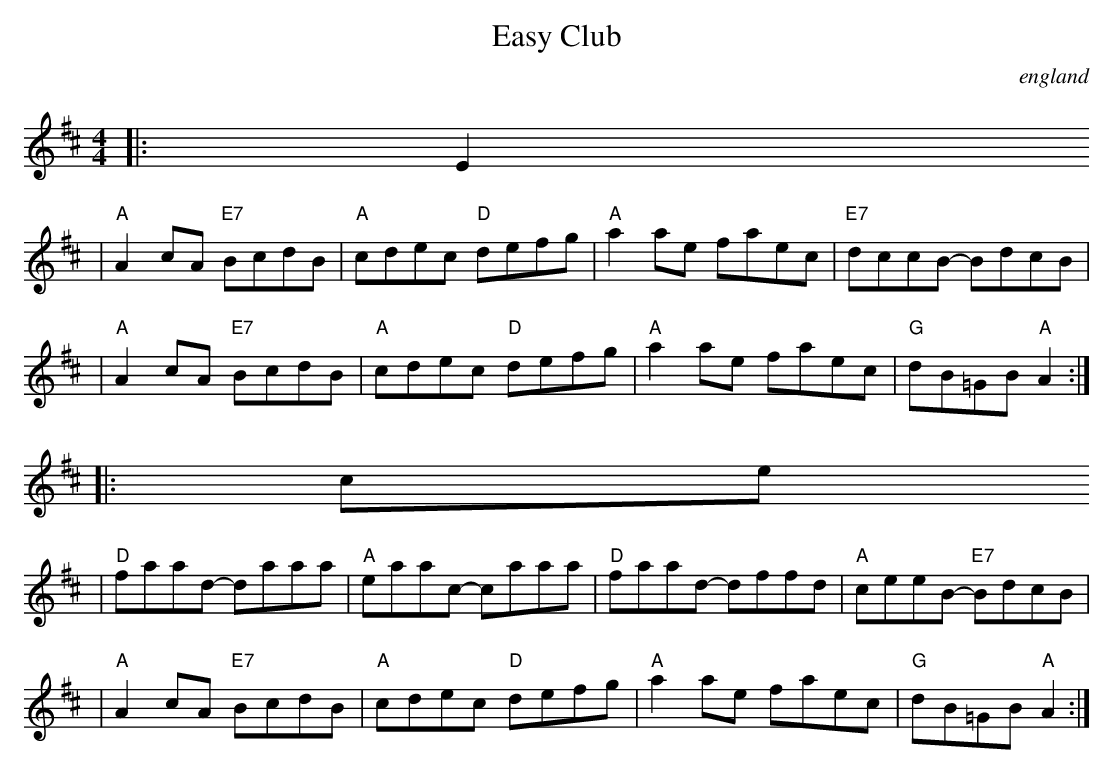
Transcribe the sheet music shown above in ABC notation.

X:1
T:Easy Club
O:england
M:4/4
L:1/8
K:D
|: E2
| "A"A2cA "E7"BcdB | "A"cdec "D"defg | "A"a2ae faec | "E7"dccB- BdcB |
| "A"A2cA "E7"BcdB | "A"cdec "D"defg | "A"a2ae faec | "G"dB=GB "A"A2 :|
|: ce
| "D"faad- daaa | "A"eaac- caaa | "D"faad- dffd | "A"ceeB- "E7"BdcB |
| "A"A2cA "E7"BcdB | "A"cdec "D"defg | "A"a2ae faec | "G"dB=GB "A"A2 :|
